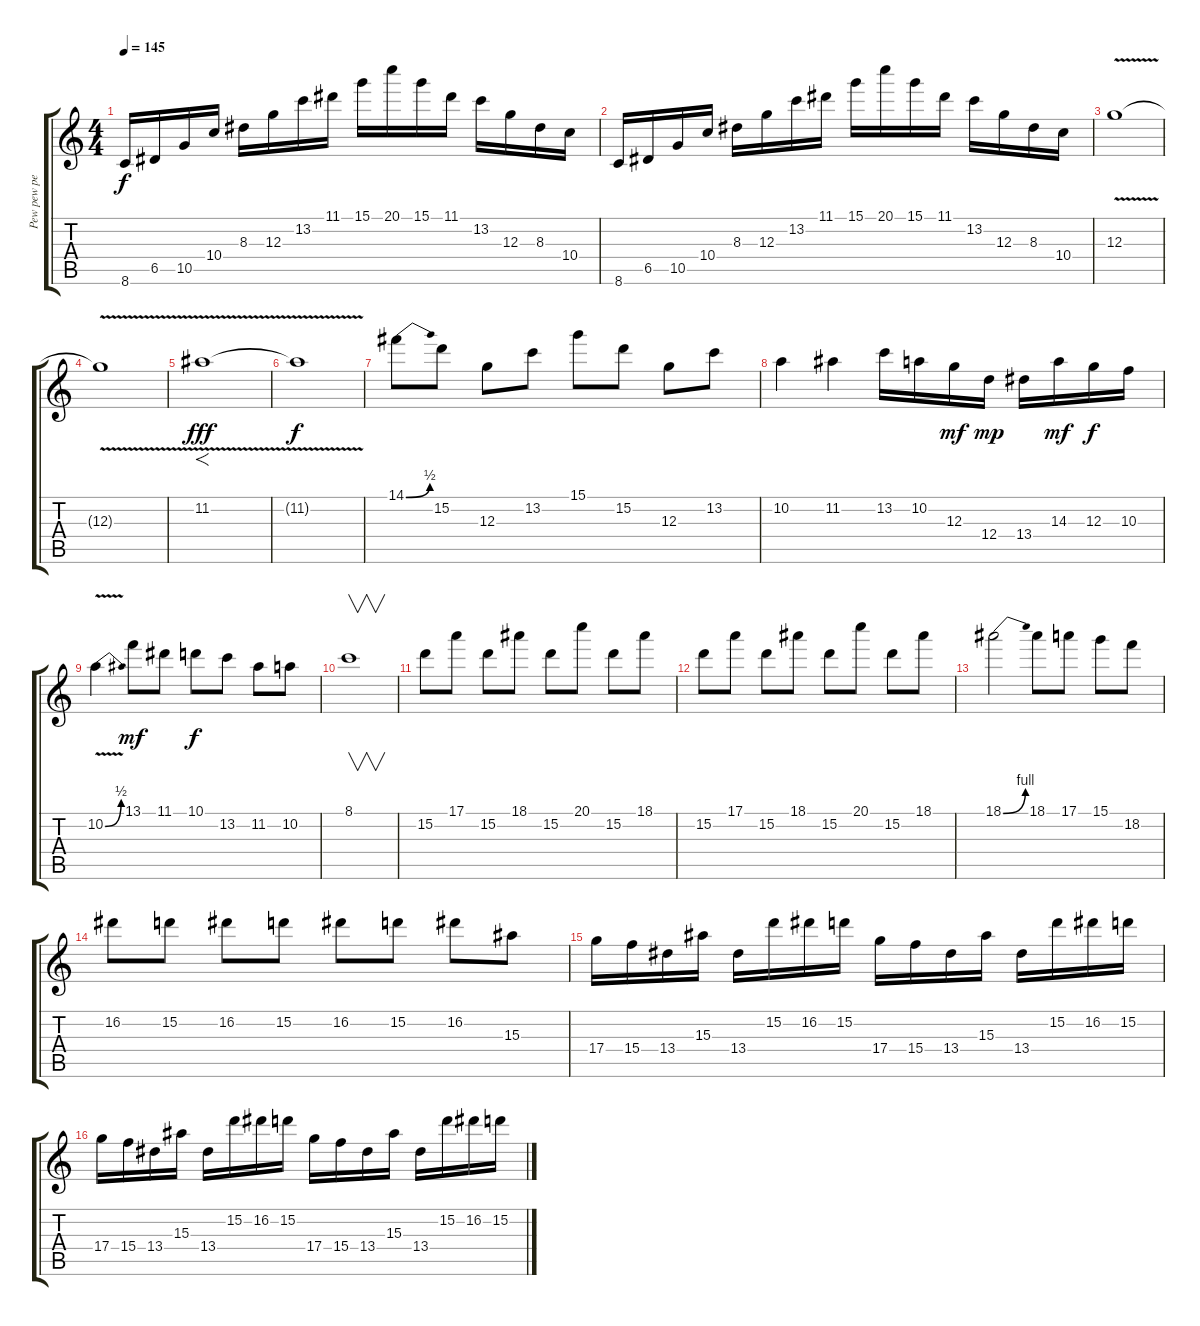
\track ("Pew pew pew! its gune wave time!" "Pew pew pe") {instrument distortionguitar}
\staff {score tabs}
\tuning (E4 B3 G3 D3 A2 E2) {hide}
\ts (4 4)
\tempo 145
\clef g2
\ks c
8.6.16{dy f} 6.5.16 10.5.16 10.4.16 8.3.16 12.3.16 13.2.16 11.1.16 15.1.16 20.1.16 15.1.16 11.1.16 13.2.16 12.3.16 8.3.16 10.4.16 |
8.6.16 6.5.16 10.5.16 10.4.16 8.3.16 12.3.16 13.2.16 11.1.16 15.1.16 20.1.16 15.1.16 11.1.16 13.2.16 12.3.16 8.3.16 10.4.16 |
12.3{v}.1{volume 10 instrument distortionguitar} |
12.3{t}.1 |
11.2{v}.1{f dy fff} |
11.2{t}.1{dy f} |
14.1{be (bend 0 0 60 2)}.8 15.2.8 12.3.8 13.2.8 15.1.8 15.2.8 12.3.8 13.2.8 |
10.2.4 11.2.4 13.2.16 10.2.16 12.3.16{dy mf} 12.4.16{dy mp} 13.4.16 14.3.16{dy mf} 12.3.16{dy f} 10.3.16 |
10.2{be (bend 0 0 60 2) v}.4 13.1.8{dy mf} 11.1.8 10.1.8{dy f} 13.2.8 11.2.8 10.2.8 |
8.1.1{v} |
15.2.8 17.1.8 15.2.8 18.1.8 15.2.8 20.1.8 15.2.8 18.1.8 |
15.2.8 17.1.8 15.2.8 18.1.8 15.2.8 20.1.8 15.2.8 18.1.8 |
18.1{be (bend 0 0 60 4)}.2 18.1.8 17.1.8 15.1.8 18.2.8 |
16.2.8 15.2.8 16.2.8 15.2.8 16.2.8 15.2.8 16.2.8 15.3.8 |
17.4.16 15.4.16 13.4.16 15.3.16 13.4.16 15.2.16 16.2.16 15.2.16 17.4.16 15.4.16 13.4.16 15.3.16 13.4.16 15.2.16 16.2.16 15.2.16 |
17.4.16 15.4.16 13.4.16 15.3.16 13.4.16 15.2.16 16.2.16 15.2.16 17.4.16 15.4.16 13.4.16 15.3.16 13.4.16 15.2.16 16.2.16 15.2.16
